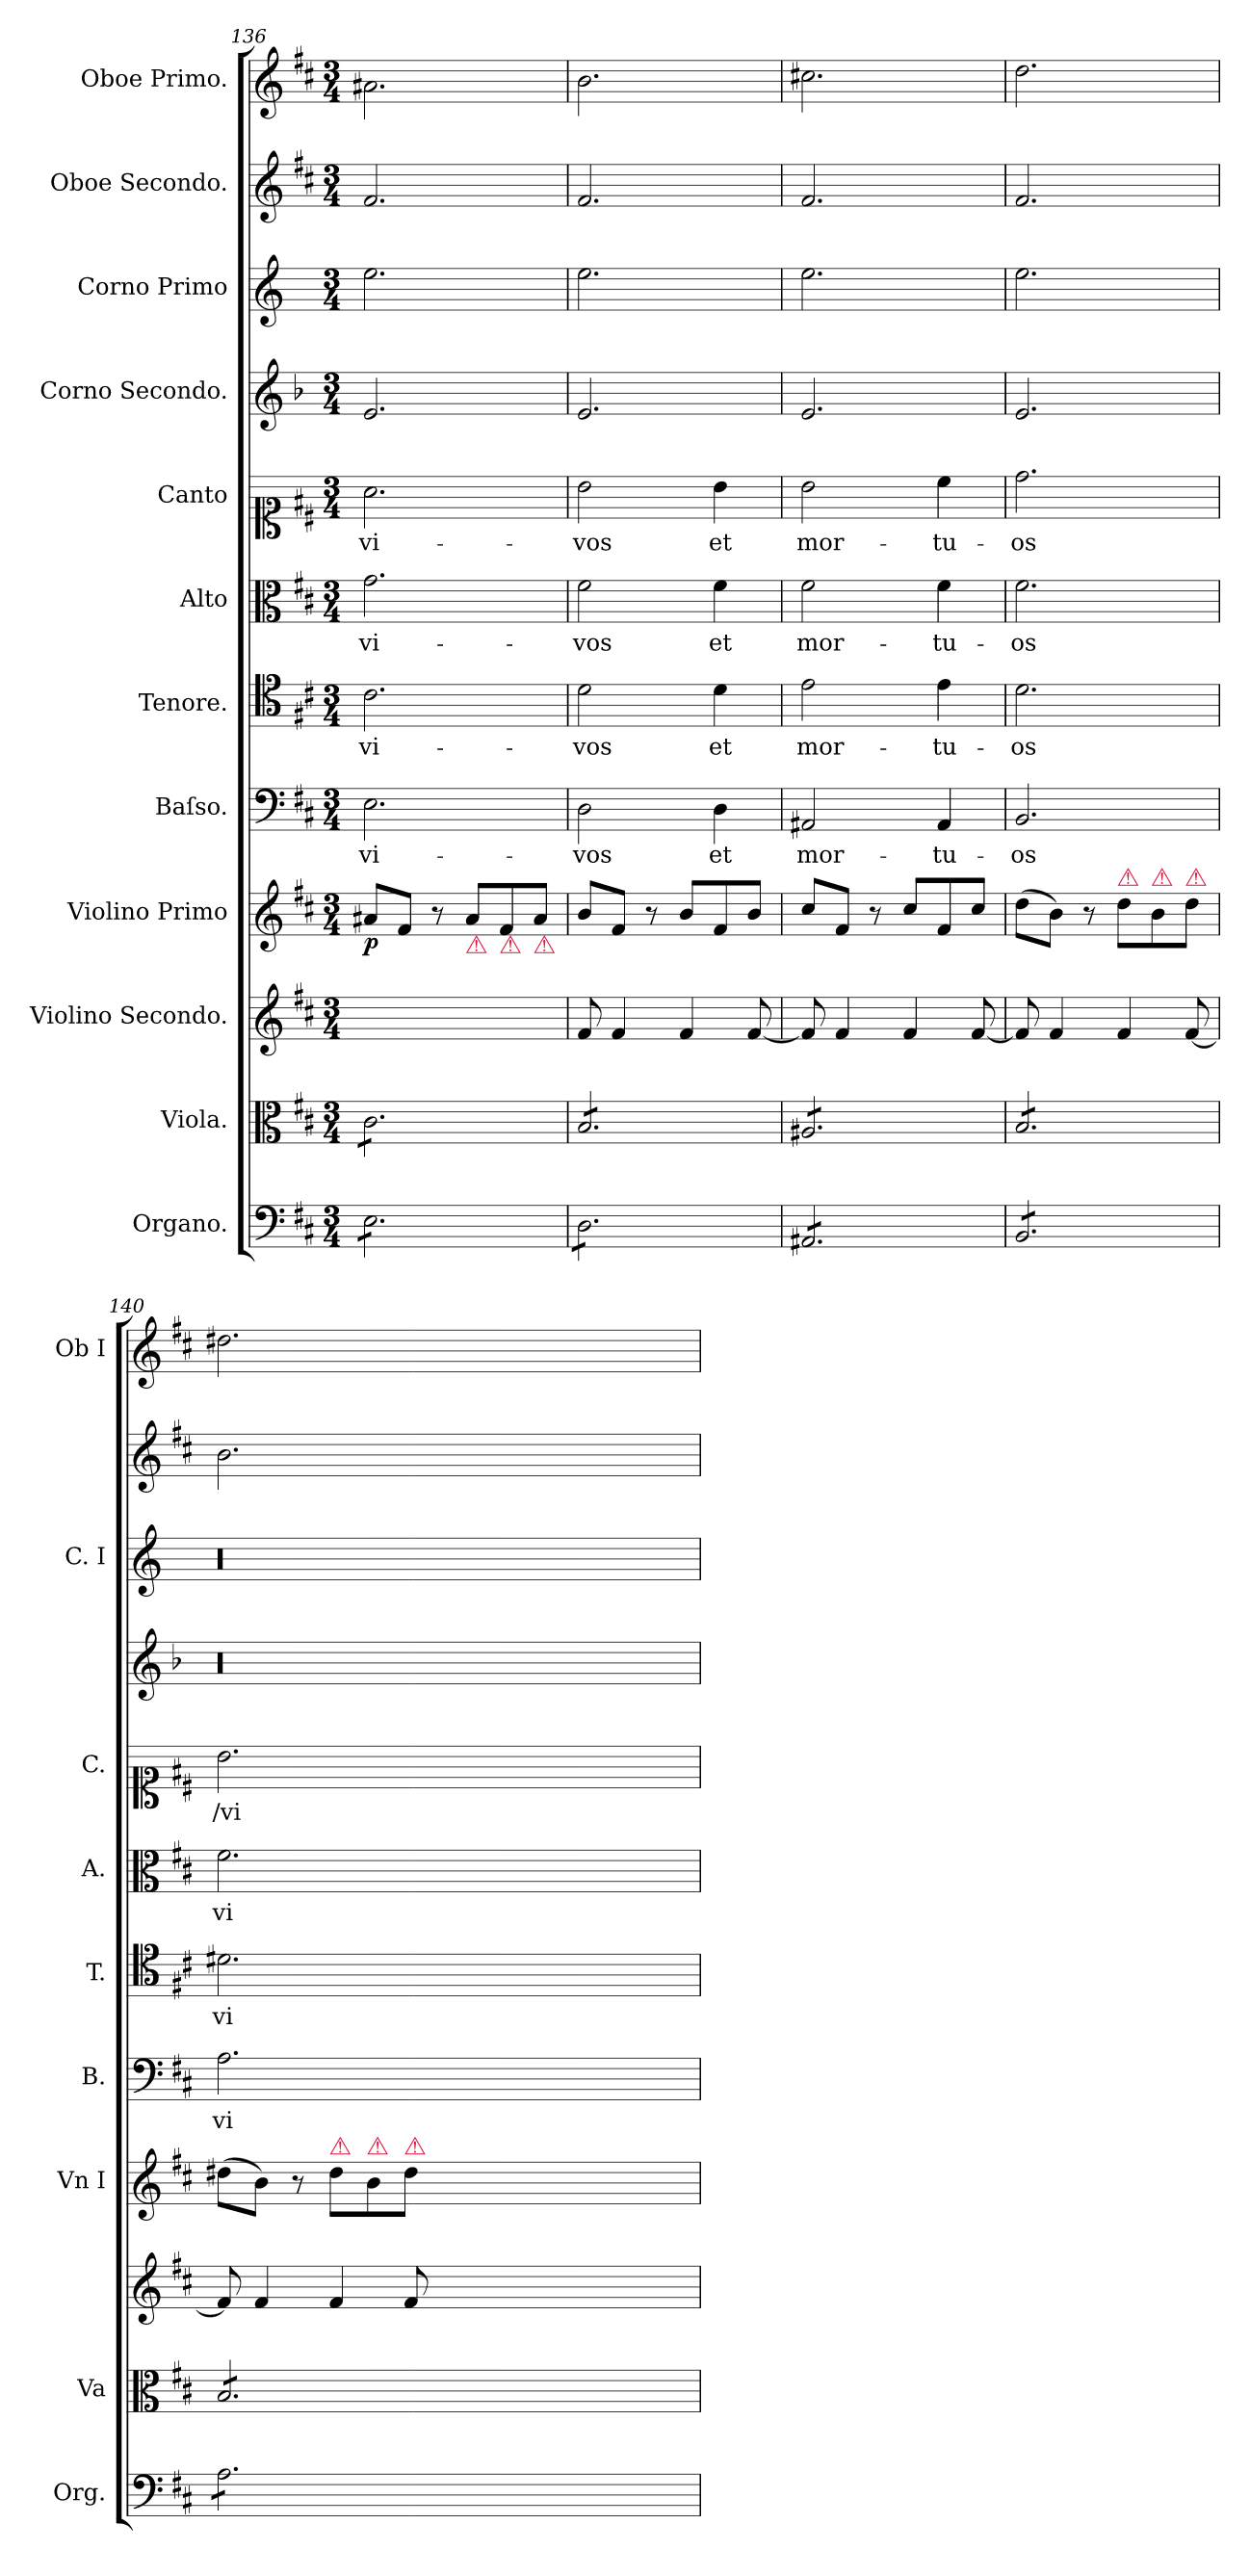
**kern	**kern	**kern	**kern	**dynam	**kern	**text	**kern	**text	**kern	**text	**kern	**text	**kern	**kern	**kern	**kern
*part12	*part11	*part10	*part9	*part9	*part8	*part8	*part7	*part7	*part6	*part6	*part5	*part5	*part4	*part3	*part2	*part1
*staff12	*staff11	*staff10	*staff9	*staff9	*staff8	*staff8	*staff7	*staff7	*staff6	*staff6	*staff5	*staff5	*staff4	*staff3	*staff2	*staff1
*I"Organo.	*I"Viola.	*I"Violino Secondo.	*I"Violino Primo	*	*I"Baſso.	*	*I"Tenore.	*	*I"Alto	*	*I"Canto	*	*I"Corno Secondo.	*I"Corno Primo	*I"Oboe Secondo.	*I"Oboe Primo.
*I'Org.	*I'Va	*	*I'Vn I	*	*I'B.	*	*I'T.	*	*I'A.	*	*I'C.	*	*	*I'C. I	*	*I'Ob I
*clefF4	*clefC3	*clefG2	*clefG2	*	*clefF4	*	*clefC4	*	*clefC3	*	*clefC1	*	*clefG2	*clefG2	*clefG2	*clefG2
*k[f#c#]	*k[f#c#]	*k[f#c#]	*k[f#c#]	*	*k[f#c#]	*	*k[f#c#]	*	*k[f#c#]	*	*k[f#c#]	*	*k[b-]	*k[]	*k[f#c#]	*k[f#c#]
*M3/4	*M3/4	*M3/4	*M3/4	*	*M3/4	*	*M3/4	*	*M3/4	*	*M3/4	*	*M3/4	*M3/4	*M3/4	*M3/4
=136	=136	=136	=136	=136	=136	=136	=136	=136	=136	=136	=136	=136	=136	=136	=136	=136
!	!	!	!	!LO:DY:b	!	!	!	!	!	!	!	!	!	!	!	!
*tremolo	*	*	*	*	*	*	*	*	*	*	*	*	*	*	*	*
*	*tremolo	*	*	*	*	*	*	*	*	*	*	*	*	*	*	*
8E\L	8c#\L	2.ryy	8a#X/L	p	2.E\	vi-	2.c#\	vi-	2.g\	vi-	2.a\	vi-	2.e/	2.ee\	2.f#/	2.a#X\
8E\	8c#\	.	8f#/J	.	.	.	.	.	.	.	.	.	.	.	.	.
8E\	8c#\	.	8r	.	.	.	.	.	.	.	.	.	.	.	.	.
!	!	!	!LO:TX:b:color=crimson:t=⚠	!	!	!	!	!	!	!	!	!	!	!	!	!
8E\	8c#\	.	8a#/L	.	.	.	.	.	.	.	.	.	.	.	.	.
!	!	!	!LO:TX:b:color=crimson:t=⚠	!	!	!	!	!	!	!	!	!	!	!	!	!
8E\	8c#\	.	8f#/	.	.	.	.	.	.	.	.	.	.	.	.	.
!	!	!	!LO:TX:b:color=crimson:t=⚠	!	!	!	!	!	!	!	!	!	!	!	!	!
8E\J	8c#\J	.	8a#/J	.	.	.	.	.	.	.	.	.	.	.	.	.
=137	=137	=137	=137	=137	=137	=137	=137	=137	=137	=137	=137	=137	=137	=137	=137	=137
8D\L	8B/L	8f#/	8b/L	.	2D\	-vos	2d\	-vos	2f#\	-vos	2b\	-vos	2.e/	2.ee\	2.f#/	2.b\
8D\	8B/	4f#/	8f#/J	.	.	.	.	.	.	.	.	.	.	.	.	.
8D\	8B/	.	8r	.	.	.	.	.	.	.	.	.	.	.	.	.
8D\	8B/	4f#/	8b/L	.	.	.	.	.	.	.	.	.	.	.	.	.
8D\	8B/	.	8f#/	.	4D\	et	4d\	et	4f#\	et	4b\	et	.	.	.	.
8D\J	8B/J	[8f#/	8b/J	.	.	.	.	.	.	.	.	.	.	.	.	.
=138	=138	=138	=138	=138	=138	=138	=138	=138	=138	=138	=138	=138	=138	=138	=138	=138
8AA#X/L	8A#X/L	8f#/]	8cc#/L	.	2AA#X/	mor-	2e\	mor-	2f#\	mor-	2b\	mor-	2.e/	2.ee\	2.f#/	2.cc#X\
8AA#X/	8A#X/	4f#/	8f#/J	.	.	.	.	.	.	.	.	.	.	.	.	.
8AA#X/	8A#X/	.	8r	.	.	.	.	.	.	.	.	.	.	.	.	.
8AA#X/	8A#X/	4f#/	8cc#/L	.	.	.	.	.	.	.	.	.	.	.	.	.
8AA#X/	8A#X/	.	8f#/	.	4AA#/	-tu-	4e\	-tu-	4f#\	-tu-	4cc#\	-tu-	.	.	.	.
8AA#X/J	8A#X/J	[8f#/	8cc#/J	.	.	.	.	.	.	.	.	.	.	.	.	.
=139	=139	=139	=139	=139	=139	=139	=139	=139	=139	=139	=139	=139	=139	=139	=139	=139
8BB/L	8B/L	8f#/]	(8dd\L	.	2.BB/	-os	2.d\	-os	2.f#\	-os	2.dd\	-os	2.e/	2.ee\	2.f#/	2.dd\
8BB/	8B/	4f#/	8b\J)	.	.	.	.	.	.	.	.	.	.	.	.	.
8BB/	8B/	.	8r	.	.	.	.	.	.	.	.	.	.	.	.	.
!	!	!	!LO:TX:a:color=crimson:t=⚠	!	!	!	!	!	!	!	!	!	!	!	!	!
8BB/	8B/	4f#/	8dd\L	.	.	.	.	.	.	.	.	.	.	.	.	.
!	!	!	!LO:TX:a:color=crimson:t=⚠	!	!	!	!	!	!	!	!	!	!	!	!	!
8BB/	8B/	.	8b\	.	.	.	.	.	.	.	.	.	.	.	.	.
!	!	!	!LO:TX:a:color=crimson:t=⚠	!	!	!	!	!	!	!	!	!	!	!	!	!
8BB/J	8B/J	[8f#/	8dd\J	.	.	.	.	.	.	.	.	.	.	.	.	.
=140	=140	=140	=140	=140	=140	=140	=140	=140	=140	=140	=140	=140	=140	=140	=140	=140
!	!	!	!	!	!	!	!	!	!	!	!	!	!LO:N:vis=00	!LO:N:vis=00	!	!
8A\L	8B/L	8f#/]	(8dd#X\L	.	2.A\	vi-	2.d#X\	vi-	2.f#\	vi-	2.b\	/vi-	0.r	0.r	2.b\	2.dd#X\
8A\	8B/	4f#/	8b\J)	.	.	.	.	.	.	.	.	.	.	.	.	.
8A\	8B/	.	8r	.	.	.	.	.	.	.	.	.	.	.	.	.
!	!	!	!LO:TX:a:color=crimson:t=⚠	!	!	!	!	!	!	!	!	!	!	!	!	!
8A\	8B/	4f#/	8dd#\L	.	.	.	.	.	.	.	.	.	.	.	.	.
!	!	!	!LO:TX:a:color=crimson:t=⚠	!	!	!	!	!	!	!	!	!	!	!	!	!
8A\	8B/	.	8b\	.	.	.	.	.	.	.	.	.	.	.	.	.
!	!	!	!LO:TX:a:color=crimson:t=⚠	!	!	!	!	!	!	!	!	!	!	!	!	!
8A\J	8B/J	8f#/	8dd#\J	.	.	.	.	.	.	.	.	.	.	.	.	.
*	*Xtremolo	*	*	*	*	*	*	*	*	*	*	*	*	*	*	*
*Xtremolo	*	*	*	*	*	*	*	*	*	*	*	*	*	*	*	*
0ryy	0ryy	0ryy	0ryy	.	0ryy	.	0ryy	.	0ryy	.	0ryy	.	.	.	0ryy	0ryy
4ryy	4ryy	4ryy	4ryy	.	4ryy	.	4ryy	.	4ryy	.	4ryy	.	.	.	4ryy	4ryy
=	=	=	=	=	=	=	=	=	=	=	=	=	=	=	=	=
*-	*-	*-	*-	*-	*-	*-	*-	*-	*-	*-	*-	*-	*-	*-	*-	*-
